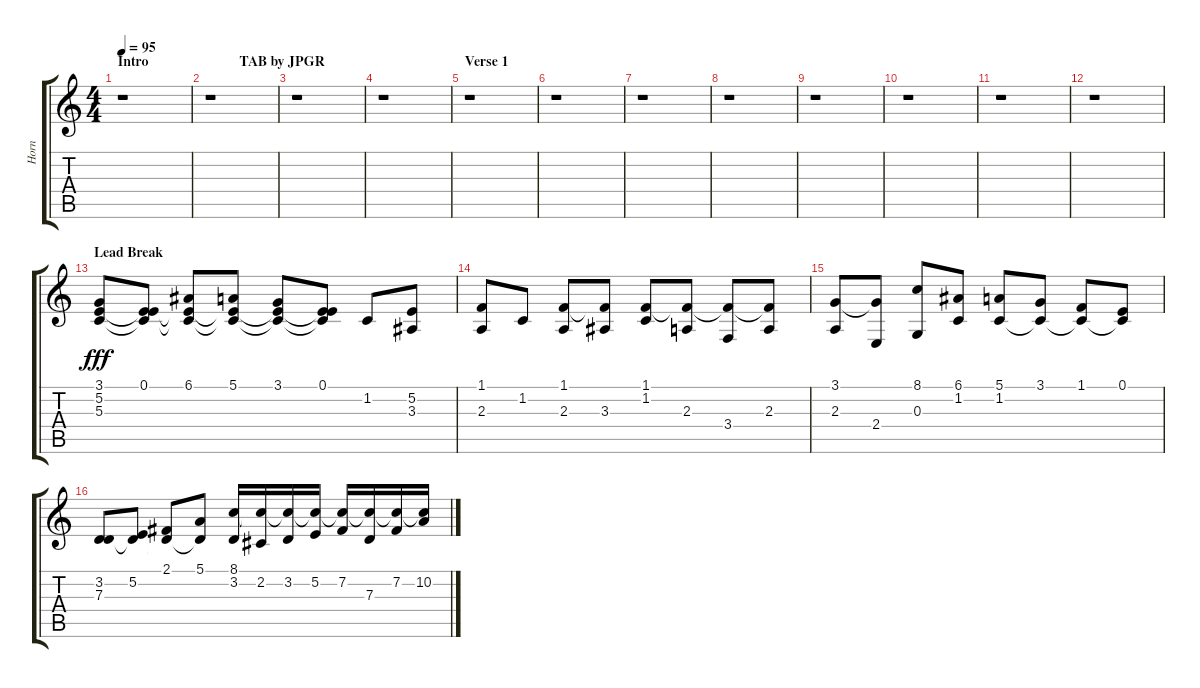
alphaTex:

\track ("Horn" "Horn") {instrument brasssection}
\staff {score tabs}
\tuning (E4 B3 G3 D3 A2 E2) {hide}
\ts (4 4)
\section ("" "Intro                          TAB by JPGR")
\tempo 95
\clef g2
\ks c
r.1{dy fff instrument brasssection} |
r.1 |
r.1 |
r.1 |
\section ("" "Verse 1")
r.1 |
r.1 |
r.1 |
r.1 |
r.1 |
r.1 |
r.1 |
r.1 |
\section ("" "Lead Break")
(3.1 5.2 5.3).8 (0.1 5.2{t} 5.3{t}).8 (6.1 5.2{t} 5.3{t}).8 (5.1 5.2{t} 5.3{t}).8 (3.1 5.2{t} 5.3{t}).8 (0.1 5.2{t} 5.3{t}).8 1.2.8 (5.2 3.3).8 |
(1.1 2.3).8 1.2.8 (1.1 2.3).8 (1.1{t} 3.3).8 (1.1 1.2).8 (1.1{t} 2.3).8 (1.1{t} 3.4).8 (1.1{t} 2.3).8 |
(3.1 2.3).8 (3.1{t} 2.4).8 (8.1 0.3).8 (6.1 1.2).8 (5.1 1.2).8 (3.1 1.2{t}).8 (1.1 1.2{t}).8 (0.1 1.2{t}).8 |
(3.2 7.3).8 (5.2 7.3{t}).8 (2.1 7.3{t}).8 (5.1 7.3{t}).8 (8.1 3.2).16 (8.1{t} 2.2).16 (8.1{t} 3.2).16 (8.1{t} 5.2).16 (8.1{t} 7.2).16 (8.1{t} 7.3).16 (8.1{t} 7.2).16 (8.1{t} 10.2).16
